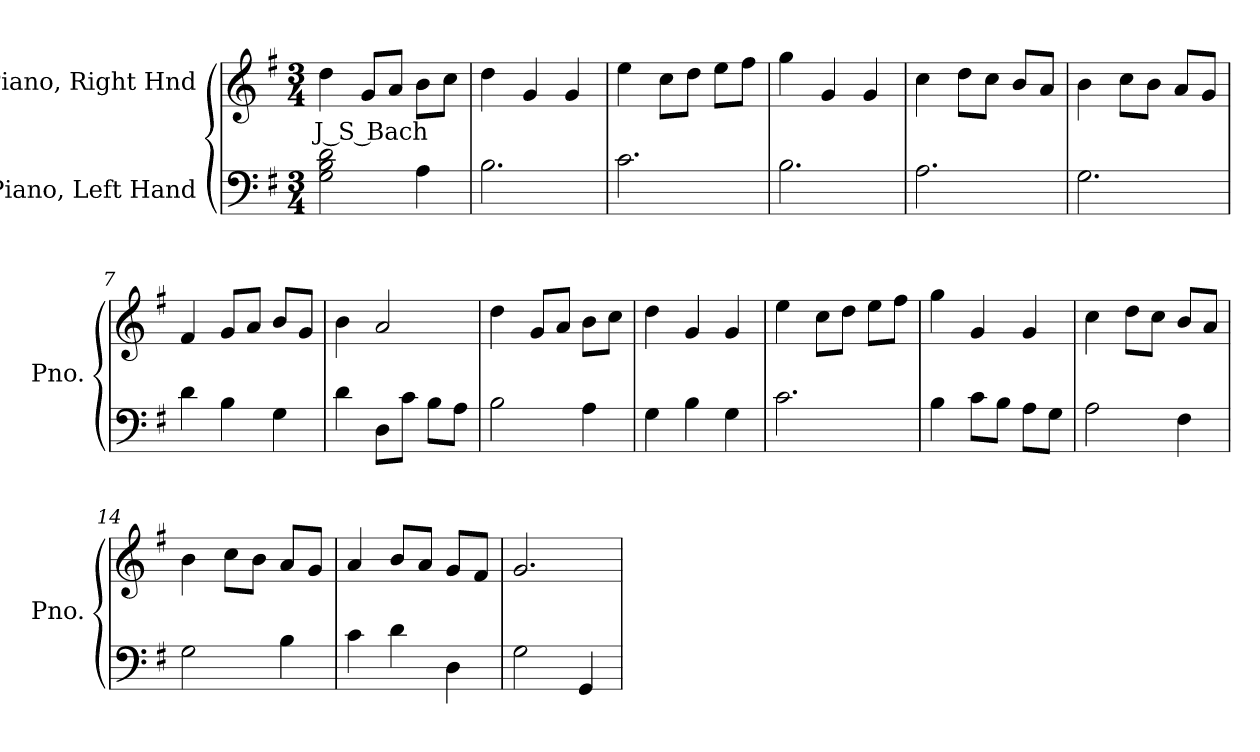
**kern	**kern	**text
*part2	*part1	*part1
*staff2	*staff1	*staff1
*I"Piano, Left Hand	*I"Piano, Right Hnd	*
*I'Pno.	*I'Pno.	*
*clefF4	*clefG2	*
*k[f#]	*k[f#]	*
*M3/4	*M3/4	*
*MM100	*MM100	*
=1	=1	=1
!	!	!LO:LY:b
2G\ 2B\ 2d\	4dd\	J S Bach
.	8g/L	.
.	8a/J	.
4A\	8b\L	.
.	8cc\J	.
=2	=2	=2
2.B\	4dd\	.
.	4g/	.
.	4g/	.
=3	=3	=3
2.c\	4ee\	.
.	8cc\L	.
.	8dd\J	.
.	8ee\L	.
.	8ff#\J	.
=4	=4	=4
2.B\	4gg\	.
.	4g/	.
.	4g/	.
=5	=5	=5
2.A\	4cc\	.
.	8dd\L	.
.	8cc\J	.
.	8b/L	.
.	8a/J	.
=6	=6	=6
2.G\	4b\	.
.	8cc\L	.
.	8b\J	.
.	8a/L	.
.	8g/J	.
!!LO:LB:g=z
=7	=7	=7
4d\	4f#/	.
4B\	8g/L	.
.	8a/J	.
4G\	8b/L	.
.	8g/J	.
=8	=8	=8
4d\	4b\	.
8D\L	2a/	.
8c\J	.	.
8B\L	.	.
8A\J	.	.
=9	=9	=9
2B\	4dd\	.
.	8g/L	.
.	8a/J	.
4A\	8b\L	.
.	8cc\J	.
=10	=10	=10
4G\	4dd\	.
4B\	4g/	.
4G\	4g/	.
=11	=11	=11
2.c\	4ee\	.
.	8cc\L	.
.	8dd\J	.
.	8ee\L	.
.	8ff#\J	.
=12	=12	=12
4B\	4gg\	.
8c\L	4g/	.
8B\J	.	.
8A\L	4g/	.
8G\J	.	.
=13	=13	=13
2A\	4cc\	.
.	8dd\L	.
.	8cc\J	.
4F#\	8b/L	.
.	8a/J	.
!!LO:LB:g=z
=14	=14	=14
2G\	4b\	.
.	8cc\L	.
.	8b\J	.
4B\	8a/L	.
.	8g/J	.
=15	=15	=15
4c\	4a/	.
4d\	8b/L	.
.	8a/J	.
4D\	8g/L	.
.	8f#/J	.
=16	=16	=16
2G\	2.g/	.
4GG/	.	.
=	=	=
*-	*-	*-
